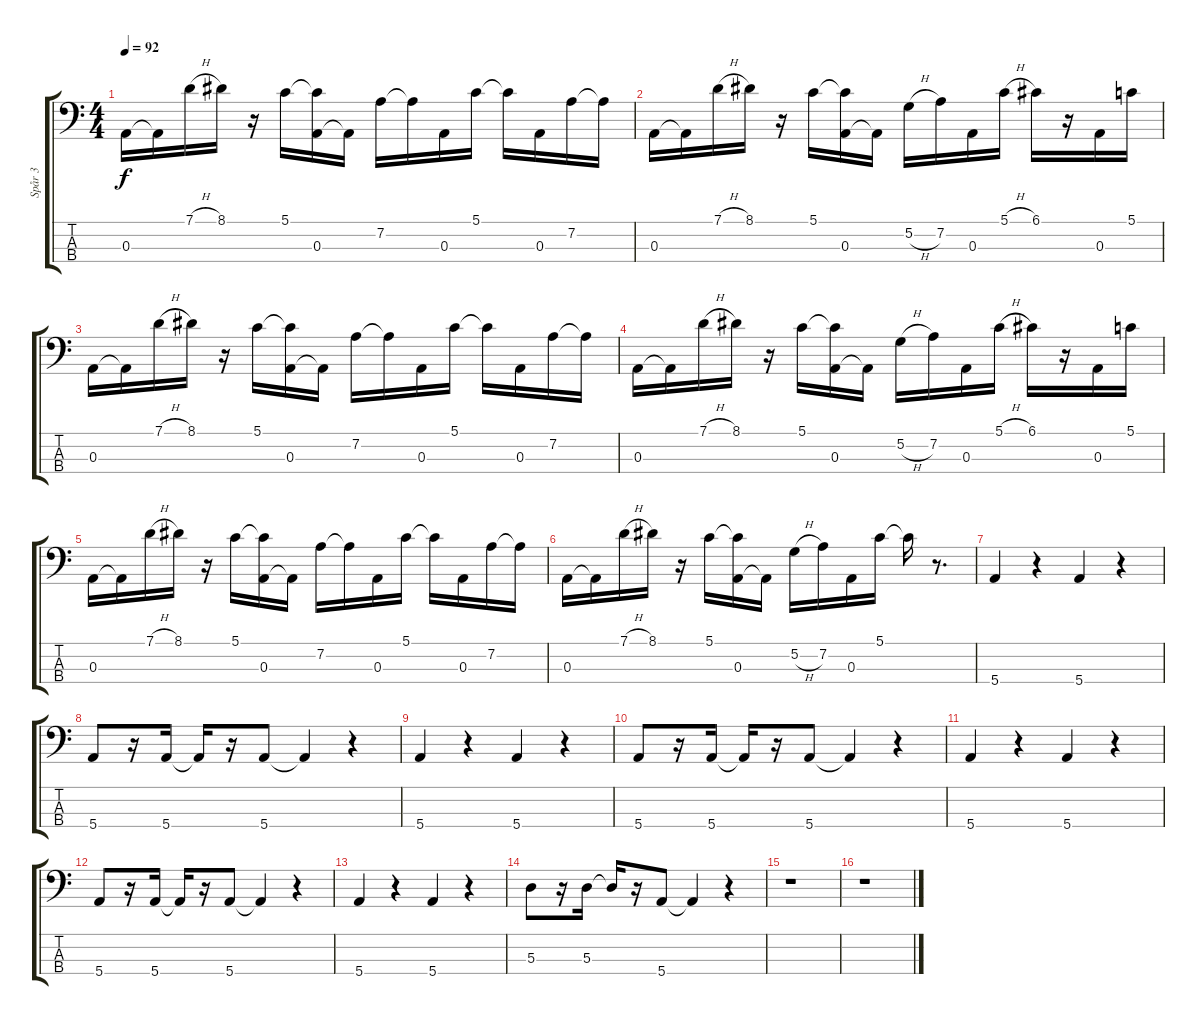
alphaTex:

\track ("Spår 3" "Spår 3") {instrument slapbass1}
\staff {score tabs}
\tuning (G2 D2 A1 E1) {hide}
\ts (4 4)
\tempo 92
\clef f4
\ks c
0.3.16{dy f} 0.3{t}.16 7.1{h}.16 8.1.16 r.16 5.1.16 (5.1{t} 0.3).16 0.3{t}.16 7.2.16 7.2{t}.16 0.3.16 5.1.16 5.1{t}.16 0.3.16 7.2.16 7.2{t}.16 |
0.3.16 0.3{t}.16 7.1{h}.16 8.1.16 r.16 5.1.16 (5.1{t} 0.3).16 0.3{t}.16 5.2{h}.16 7.2.16 0.3.16 5.1{h}.16 6.1.16 r.16 0.3.16 5.1.16 |
0.3.16 0.3{t}.16 7.1{h}.16 8.1.16 r.16 5.1.16 (5.1{t} 0.3).16 0.3{t}.16 7.2.16 7.2{t}.16 0.3.16 5.1.16 5.1{t}.16 0.3.16 7.2.16 7.2{t}.16 |
0.3.16 0.3{t}.16 7.1{h}.16 8.1.16 r.16 5.1.16 (5.1{t} 0.3).16 0.3{t}.16 5.2{h}.16 7.2.16 0.3.16 5.1{h}.16 6.1.16 r.16 0.3.16 5.1.16 |
0.3.16 0.3{t}.16 7.1{h}.16 8.1.16 r.16 5.1.16 (5.1{t} 0.3).16 0.3{t}.16 7.2.16 7.2{t}.16 0.3.16 5.1.16 5.1{t}.16 0.3.16 7.2.16 7.2{t}.16 |
0.3.16 0.3{t}.16 7.1{h}.16 8.1.16 r.16 5.1.16 (5.1{t} 0.3).16 0.3{t}.16 5.2{h}.16 7.2.16 0.3.16 5.1.16 5.1{t}.16 r.8{d} |
5.4.4 r.4 5.4.4 r.4 |
5.4.8 r.16 5.4.16 5.4{t}.16 r.16 5.4.8 5.4{t}.4 r.4 |
5.4.4 r.4 5.4.4 r.4 |
5.4.8 r.16 5.4.16 5.4{t}.16 r.16 5.4.8 5.4{t}.4 r.4 |
5.4.4 r.4 5.4.4 r.4 |
5.4.8 r.16 5.4.16 5.4{t}.16 r.16 5.4.8 5.4{t}.4 r.4 |
5.4.4 r.4 5.4.4 r.4 |
5.3.8 r.16 5.3.16 5.3{t}.16 r.16 5.4.8 5.4{t}.4 r.4 |
r.1 |
r.1
